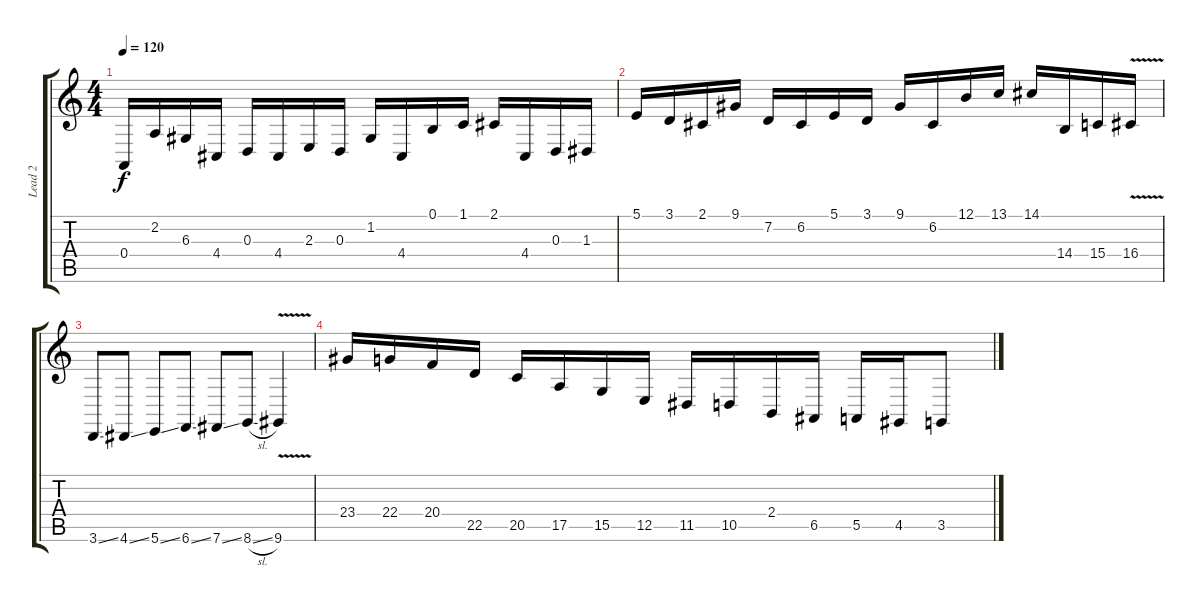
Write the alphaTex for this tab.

\track ("Lead 2" "Lead 2") {instrument lead1square}
\staff {score tabs}
\tuning (B3 G3 D3 A2 E2 B1) {hide}
\ts (4 4)
\tempo 120
\clef g2
\ks c
0.4.16{dy f} 2.2.16 6.3.16 4.4.16 0.3.16 4.4.16 2.3.16 0.3.16 1.2.16 4.4.16 0.1.16 1.1.16 2.1.16 4.4.16 0.3.16 1.3.16 |
5.1.16 3.1.16 2.1.16 9.1.16 7.2.16 6.2.16 5.1.16 3.1.16 9.1.16 6.2.16 12.1.16 13.1.16 14.1.16 14.4.16 15.4.16 16.4{v}.16 |
3.6{ss}.8 4.6{ss}.8 5.6{ss}.8 6.6{ss}.8 7.6{ss}.8 8.6{sl}.8 9.6{v}.4 |
23.4.16 22.4.16 20.4.16 22.5.16 20.5.16 17.5.16 15.5.16 12.5.16 11.5.16 10.5.16 2.4.16 6.5.16 5.5.16 4.5.16 3.5.8
